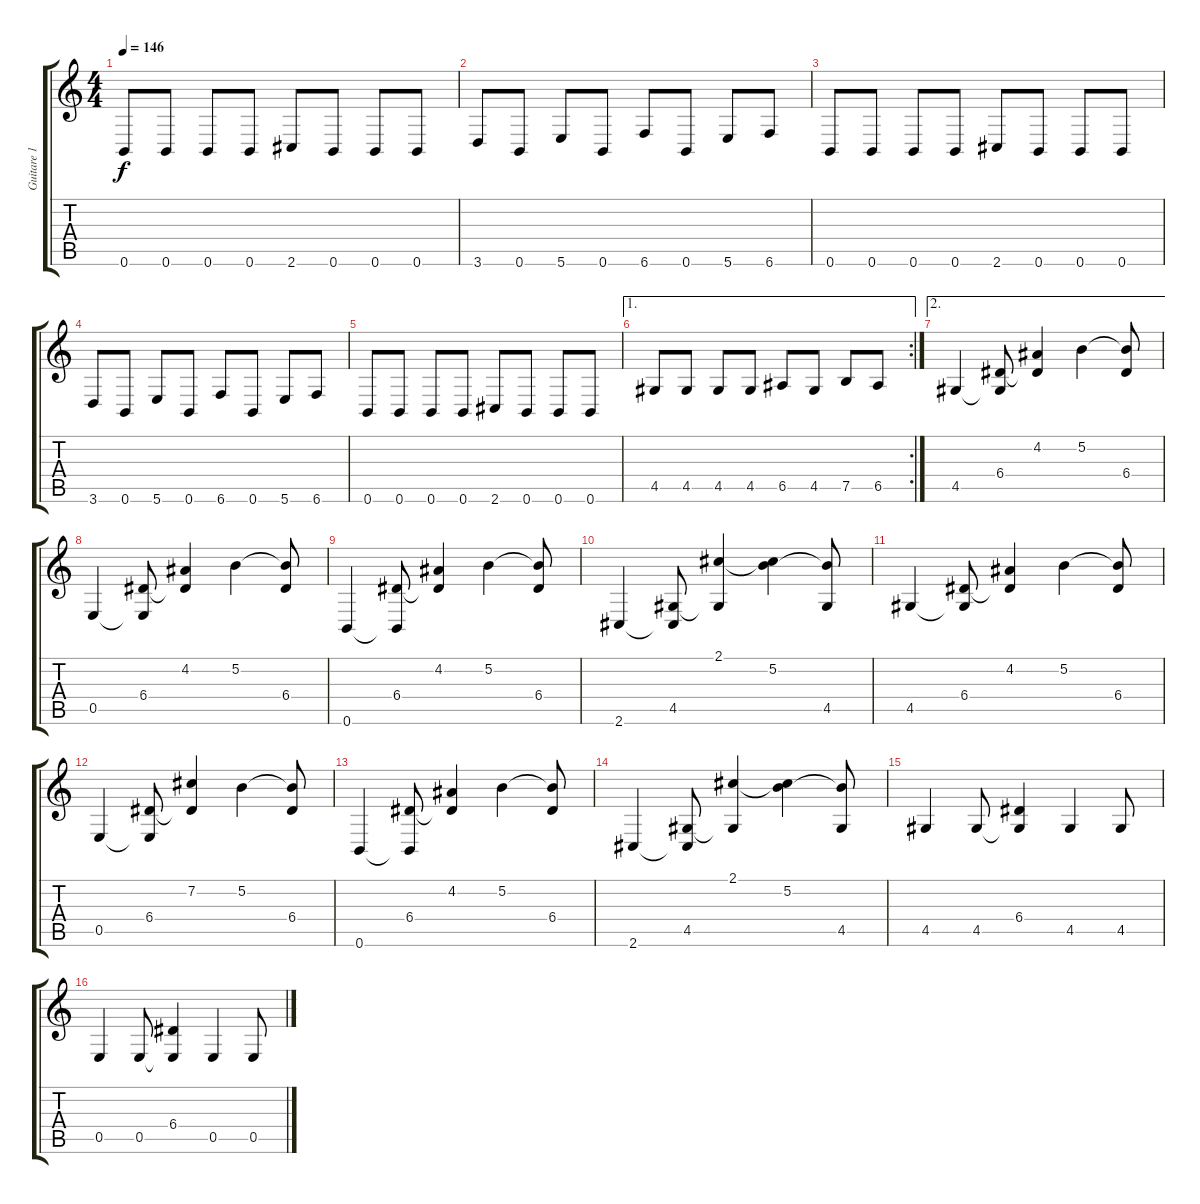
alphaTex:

\track ("Guitare 1" "Guitare 1") {instrument distortionguitar}
\staff {score tabs}
\tuning (B3 Gb3 D3 A2 E2 B1) {hide}
\ts (4 4)
\tempo 146
\clef g2
\ks c
0.6.8{dy f} 0.6.8 0.6.8 0.6.8 2.6.8 0.6.8 0.6.8 0.6.8 |
3.6.8 0.6.8 5.6.8 0.6.8 6.6.8 0.6.8 5.6.8 6.6.8 |
0.6.8 0.6.8 0.6.8 0.6.8 2.6.8 0.6.8 0.6.8 0.6.8 |
3.6.8 0.6.8 5.6.8 0.6.8 6.6.8 0.6.8 5.6.8 6.6.8 |
0.6.8 0.6.8 0.6.8 0.6.8 2.6.8 0.6.8 0.6.8 0.6.8 |
\ae 1
\rc 2
4.5.8 4.5.8 4.5.8 4.5.8 6.5.8 4.5.8 7.5.8 6.5.8 |
\ae 2
4.5.4 (6.4 4.5{t}).8 (4.2 6.4{t}).4 5.2.4 (5.2{t} 6.4).8 |
0.5.4 (6.4 0.5{t}).8 (4.2 6.4{t}).4 5.2.4 (5.2{t} 6.4).8 |
0.6.4 (6.4 0.6{t}).8 (4.2 6.4{t}).4 5.2.4 (5.2{t} 6.4).8 |
2.6.4 (4.5 2.6{t}).8 (2.1 4.5{t}).4 (2.1{t} 5.2).4 (5.2{t} 4.5).8 |
4.5.4 (6.4 4.5{t}).8 (4.2 6.4{t}).4 5.2.4 (5.2{t} 6.4).8 |
0.5.4 (6.4 0.5{t}).8 (7.2 6.4{t}).4 5.2.4 (5.2{t} 6.4).8 |
0.6.4 (6.4 0.6{t}).8 (4.2 6.4{t}).4 5.2.4 (5.2{t} 6.4).8 |
2.6.4 (4.5 2.6{t}).8 (2.1 4.5{t}).4 (2.1{t} 5.2).4 (5.2{t} 4.5).8 |
4.5.4 4.5.8 (6.4 4.5{t}).4 4.5.4 4.5.8 |
0.5.4 0.5.8 (6.4 0.5{t}).4 0.5.4 0.5.8
